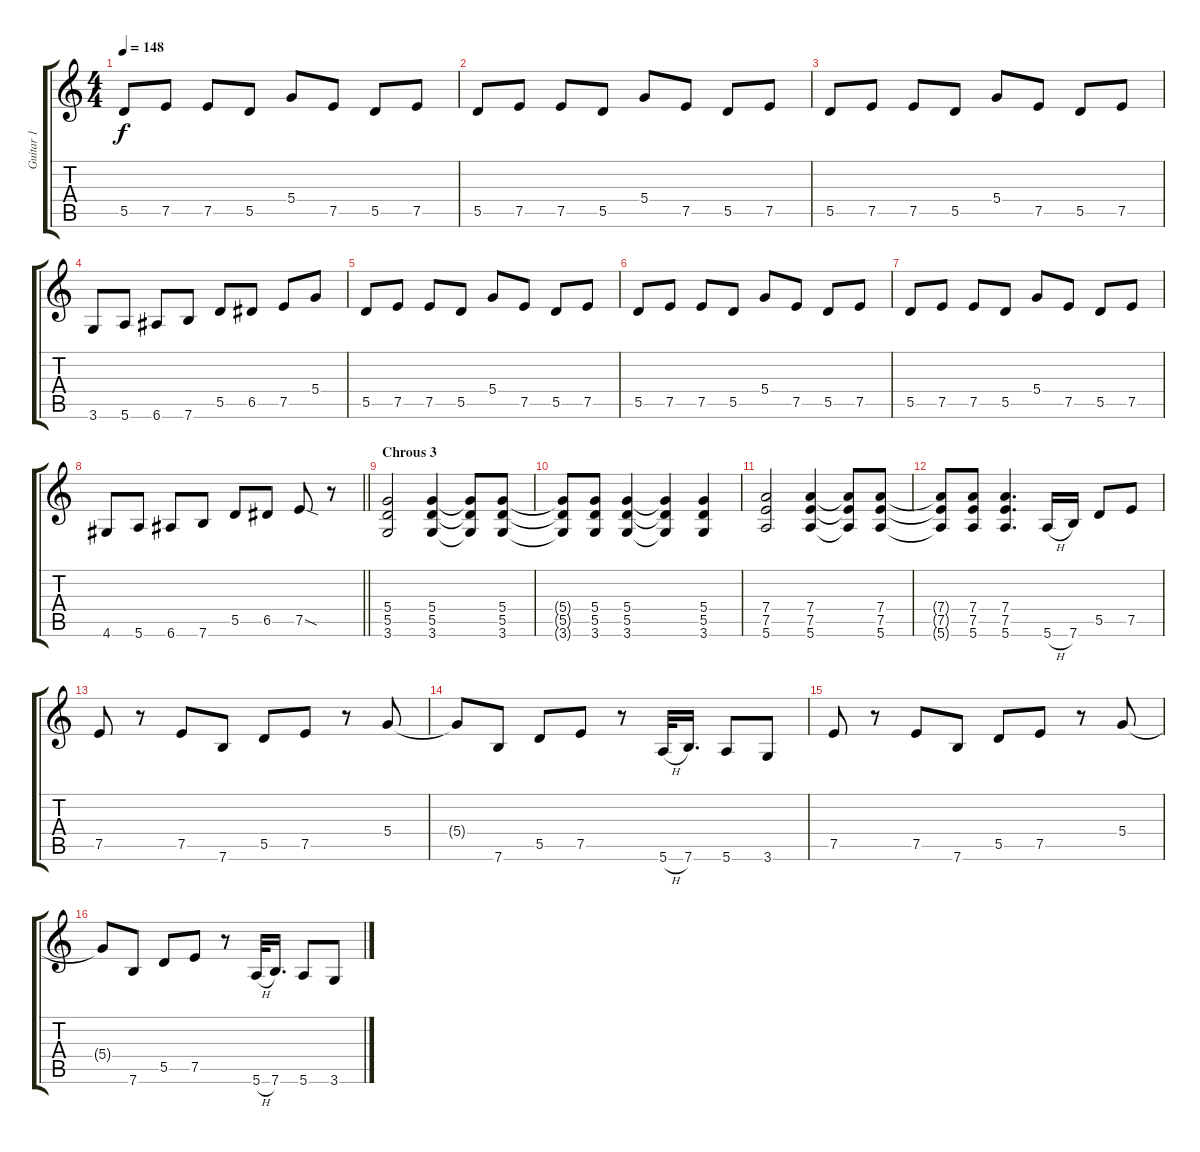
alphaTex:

\track ("Guitar 1" "Guitar 1") {instrument overdrivenguitar}
\staff {score tabs}
\tuning (E4 B3 G3 D3 A2 E2) {hide}
\ts (4 4)
\tempo 148
\clef g2
\ks c
5.5.8{dy f} 7.5.8 7.5.8 5.5.8 5.4.8 7.5.8 5.5.8 7.5.8 |
5.5.8 7.5.8 7.5.8 5.5.8 5.4.8 7.5.8 5.5.8 7.5.8 |
5.5.8 7.5.8 7.5.8 5.5.8 5.4.8 7.5.8 5.5.8 7.5.8 |
3.6.8 5.6.8 6.6.8 7.6.8 5.5.8 6.5.8 7.5.8 5.4.8 |
5.5.8 7.5.8 7.5.8 5.5.8 5.4.8 7.5.8 5.5.8 7.5.8 |
5.5.8 7.5.8 7.5.8 5.5.8 5.4.8 7.5.8 5.5.8 7.5.8 |
5.5.8 7.5.8 7.5.8 5.5.8 5.4.8 7.5.8 5.5.8 7.5.8 |
\barLineRight lightlight
4.6.8 5.6.8 6.6.8 7.6.8 5.5.8 6.5.8 7.5{sod}.8 r.8 |
\section ("" "Chrous 3")
(5.4 5.5 3.6).2 (5.4 5.5 3.6).4 (5.4{t} 5.5{t} 3.6{t}).8 (5.4 5.5 3.6).8 |
(5.4{t} 5.5{t} 3.6{t}).8 (5.4 5.5 3.6).8 (5.4 5.5 3.6).4 (5.4{t} 5.5{t} 3.6{t}).4 (5.4 5.5 3.6).4 |
(7.4 7.5 5.6).2 (7.4 7.5 5.6).4 (7.4{t} 7.5{t} 5.6{t}).8 (7.4 7.5 5.6).8 |
(7.4{t} 7.5{t} 5.6{t}).8 (7.4 7.5 5.6).8 (7.4 7.5 5.6).4{d} 5.6{h}.16 7.6.16 5.5.8 7.5.8 |
7.5.8 r.8 7.5.8 7.6.8 5.5.8 7.5.8 r.8 5.4.8 |
5.4{t}.8 7.6.8 5.5.8 7.5.8 r.8 5.6{h}.32 7.6.16{d} 5.6.8 3.6.8 |
7.5.8 r.8 7.5.8 7.6.8 5.5.8 7.5.8 r.8 5.4.8 |
5.4{t}.8 7.6.8 5.5.8 7.5.8 r.8 5.6{h}.32 7.6.16{d} 5.6.8 3.6.8
